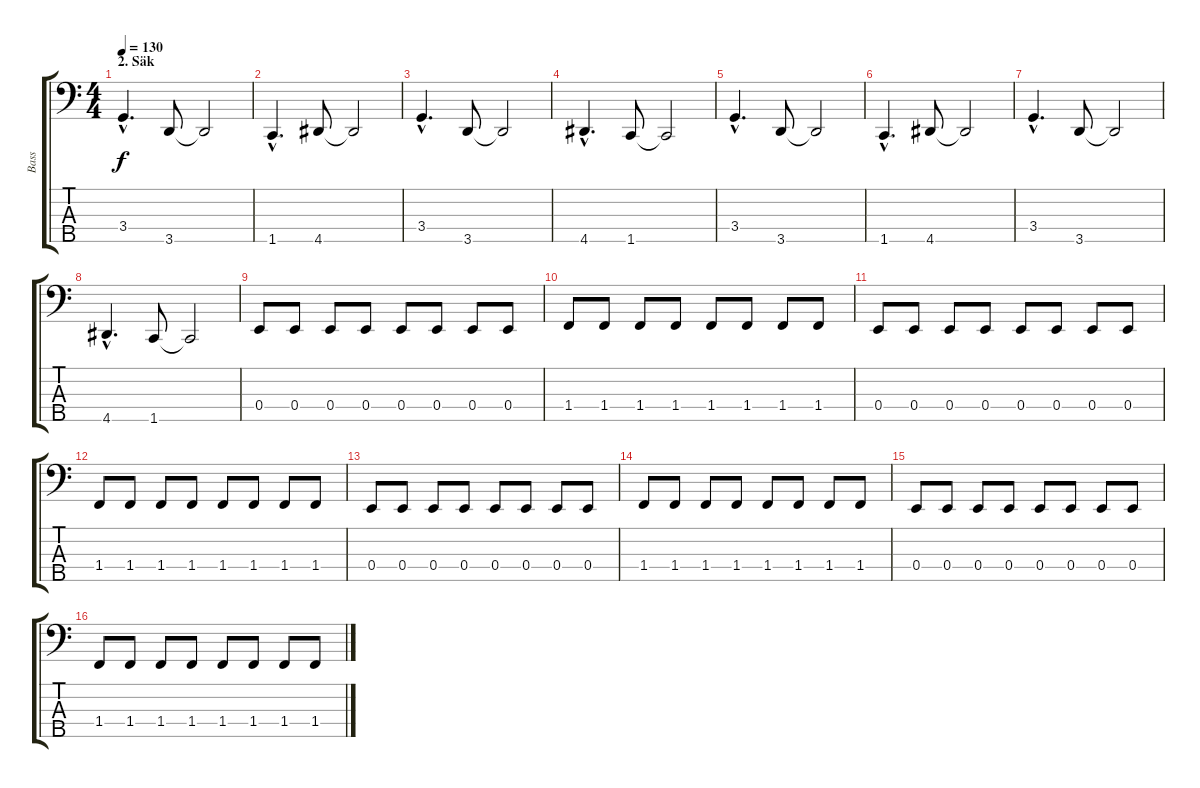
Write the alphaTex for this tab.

\track ("Bass" "Bass") {instrument electricbasspick}
\staff {score tabs}
\tuning (G2 D2 A1 E1 B0) {hide}
\ts (4 4)
\section ("" "2. Säk")
\tempo 130
\clef f4
\ks c
3.4{hac}.4{d dy f} 3.5.8 3.5{t}.2 |
1.5{hac}.4{d} 4.5.8 4.5{t}.2 |
3.4{hac}.4{d} 3.5.8 3.5{t}.2 |
4.5{hac}.4{d} 1.5.8 1.5{t}.2 |
3.4{hac}.4{d} 3.5.8 3.5{t}.2 |
1.5{hac}.4{d} 4.5.8 4.5{t}.2 |
3.4{hac}.4{d} 3.5.8 3.5{t}.2 |
4.5{hac}.4{d} 1.5.8 1.5{t}.2 |
0.4.8 0.4.8 0.4.8 0.4.8 0.4.8 0.4.8 0.4.8 0.4.8 |
1.4.8 1.4.8 1.4.8 1.4.8 1.4.8 1.4.8 1.4.8 1.4.8 |
0.4.8 0.4.8 0.4.8 0.4.8 0.4.8 0.4.8 0.4.8 0.4.8 |
1.4.8 1.4.8 1.4.8 1.4.8 1.4.8 1.4.8 1.4.8 1.4.8 |
0.4.8 0.4.8 0.4.8 0.4.8 0.4.8 0.4.8 0.4.8 0.4.8 |
1.4.8 1.4.8 1.4.8 1.4.8 1.4.8 1.4.8 1.4.8 1.4.8 |
0.4.8 0.4.8 0.4.8 0.4.8 0.4.8 0.4.8 0.4.8 0.4.8 |
1.4.8 1.4.8 1.4.8 1.4.8 1.4.8 1.4.8 1.4.8 1.4.8
